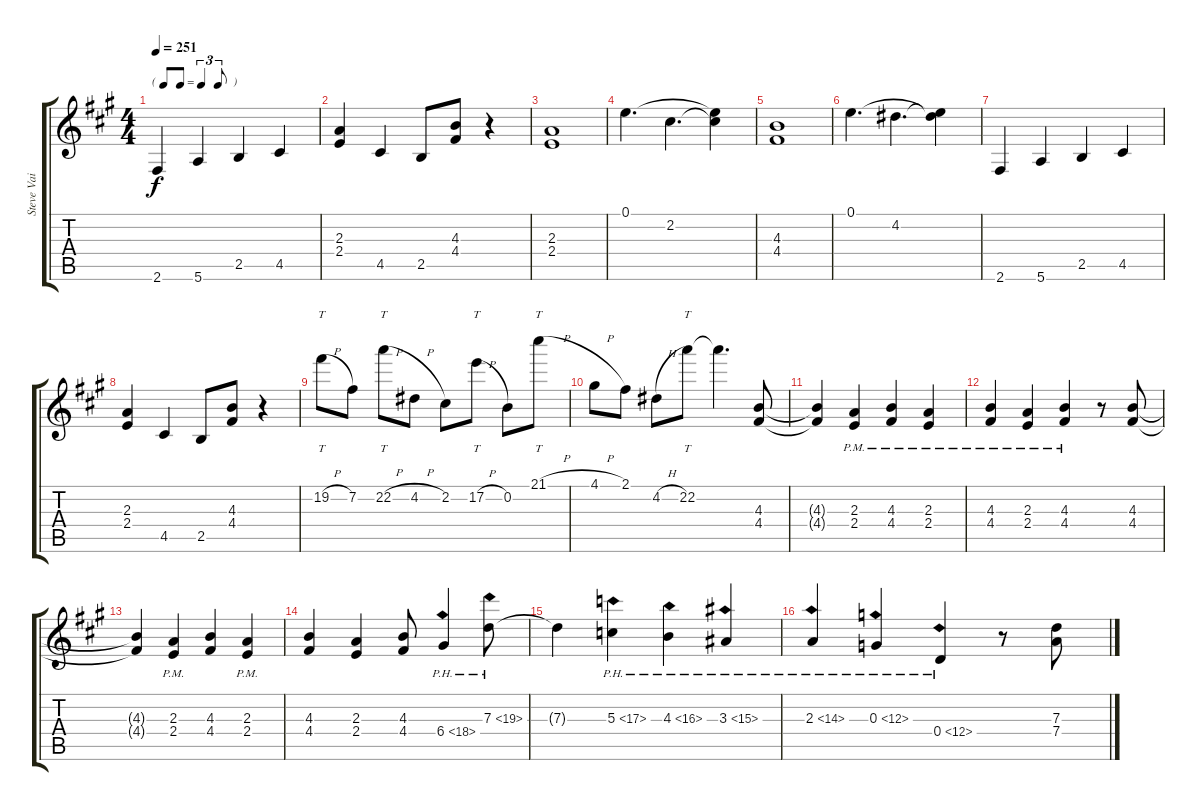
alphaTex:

\track ("Steve Vai" "Steve Vai") {instrument distortionguitar}
\staff {score tabs}
\tuning (E4 B3 G3 D3 A2 E2) {hide}
\ts (4 4)
\tf triplet8th
\tempo 251
\clef g2
\ks f#minor
2.6.4{dy f} 5.6.4 2.5.4 4.5.4 |
(2.3 2.4).4 4.5.4 2.5.8 (4.3 4.4).8 r.4 |
(2.3 2.4).1 |
0.1.4{d} 2.2.4{d} (0.1{t} 2.2{t}).4 |
(4.3 4.4).1 |
0.1.4{d} 4.2.4{d} (0.1{t} 4.2{t}).4 |
2.6.4 5.6.4 2.5.4 4.5.4 |
(2.3 2.4).4 4.5.4 2.5.8 (4.3 4.4).8 r.4 |
19.2{h}.8{tt} 7.2.8 22.2{h}.8{tt} 4.2{h}.8 2.2.8 17.2{h}.8{tt} 0.2.8 21.1{h}.8{tt} |
4.1{h}.8 2.1.8 4.2{h}.8 22.2.8{tt} 22.2{t}.4{d} (4.3 4.4).8 |
(4.3{t} 4.4{t}).4 (2.3{pm} 2.4{pm}).4 (4.3{pm} 4.4{pm}).4 (2.3{pm} 2.4{pm}).4 |
(4.3{pm} 4.4{pm}).4 (2.3{pm} 2.4{pm}).4 (4.3{pm} 4.4{pm}).4 r.8 (4.3 4.4).8 |
(4.3{t} 4.4{t}).4 (2.3{pm} 2.4{pm}).4 (4.3 4.4).4 (2.3{pm} 2.4{pm}).4 |
(4.3 4.4).4 (2.3 2.4).4 (4.3 4.4).8 6.4{ph 12}.4 7.3{ph 12}.8 |
7.3{t}.4 5.3{ph 12}.4 4.3{ph 12}.4 3.3{ph 12}.4 |
2.3{ph 12}.4 0.3{ph 12}.4 0.4{ph 12}.4 r.8 (7.3 7.4).8
